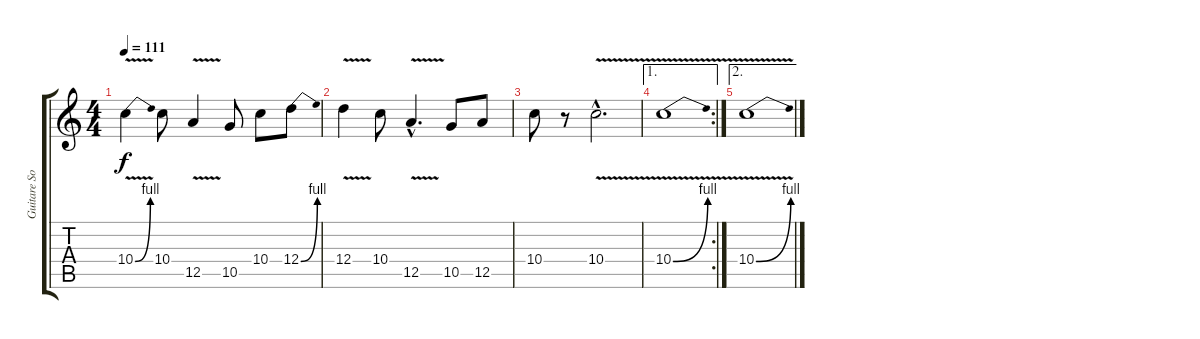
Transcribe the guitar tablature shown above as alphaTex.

\track ("Guitare Solo" "Guitare So") {instrument overdrivenguitar}
\staff {score tabs}
\tuning (E4 B3 G3 D3 A2 E2) {hide}
\ts (4 4)
\tempo 111
\clef g2
\ks c
10.4{be (bend 0 0 60 4) v}.4{dy f} 10.4.8 12.5{v}.4 10.5.8 10.4.8 12.4{be (bend 0 0 60 4)}.8 |
12.4{v}.4 10.4.8 12.5{v hac}.4{d} 10.5.8 12.5.8 |
10.4.8 r.8 10.4{v hac}.2{d} |
\ae 1
\rc 2
10.4{be (bend 0 0 60 4) v}.1 |
\ae 2
10.4{be (bend 0 0 60 4) v}.1
